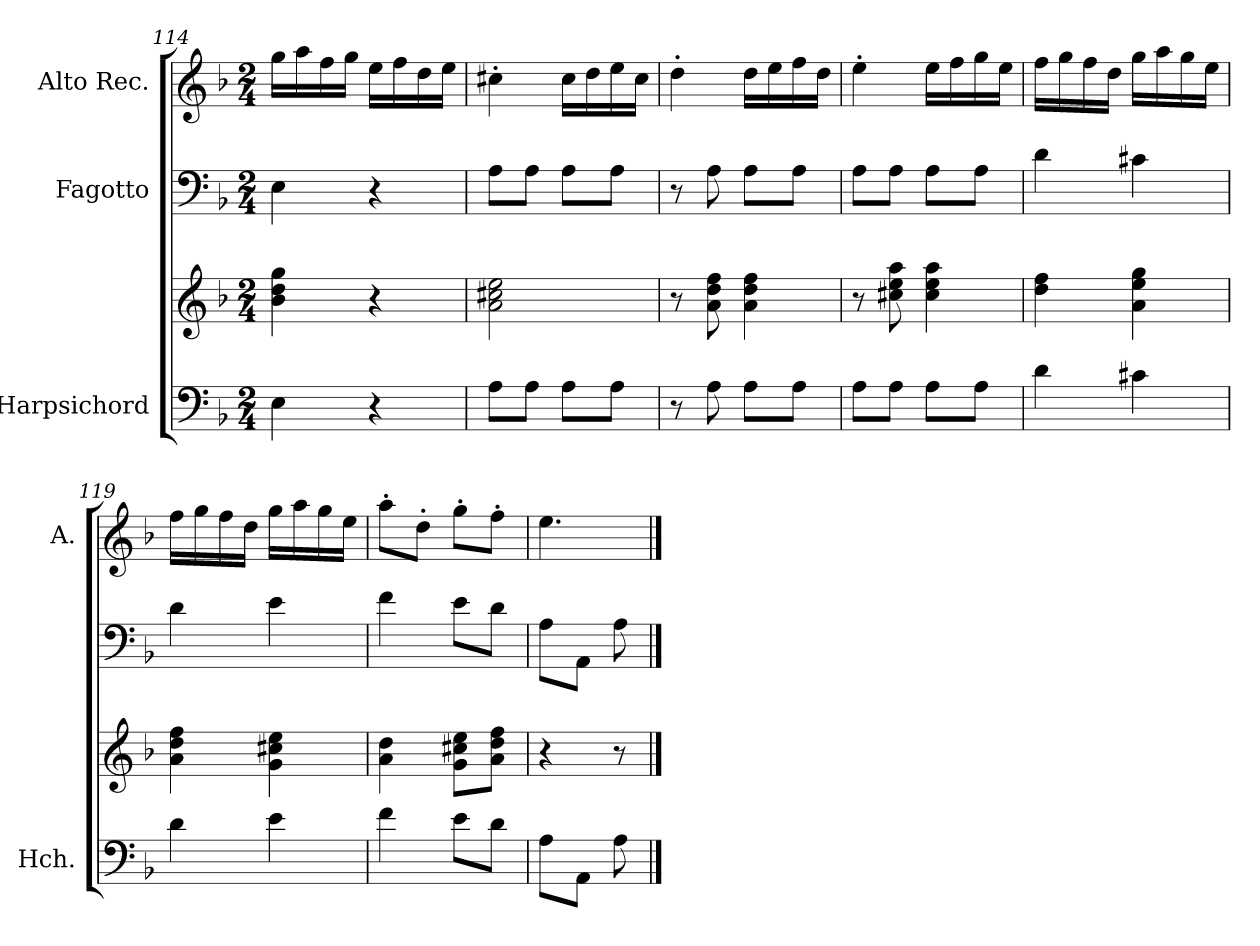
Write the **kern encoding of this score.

**kern	**kern	**kern	**kern
*part3	*part3	*part2	*part1
*staff4	*staff3	*staff2	*staff1
*I"Harpsichord	*	*I"Fagotto	*I"Alto Rec.
*I'Hch.	*	*	*I'A.
*clefF4	*clefG2	*clefF4	*clefG2
*k[b-]	*k[b-]	*k[b-]	*k[b-]
*M2/4	*M2/4	*M2/4	*M2/4
=114	=114	=114	=114
4E\	4b-\ 4dd\ 4gg\	4E\	16gg\LL
.	.	.	16aa\
.	.	.	16ff\
.	.	.	16gg\JJ
4r	4r	4r	16ee\LL
.	.	.	16ff\
.	.	.	16dd\
.	.	.	16ee\JJ
=115	=115	=115	=115
8A\L	2a\ 2cc#X\ 2ee\	8A\L	4cc#X'\
8A\J	.	8A\J	.
8A\L	.	8A\L	16cc#\LL
.	.	.	16dd\
8A\J	.	8A\J	16ee\
.	.	.	16cc#\JJ
=116	=116	=116	=116
8r	8r	8r	4dd'\
8A\	8a\ 8dd\ 8ff\	8A\	.
8A\L	4a\ 4dd\ 4ff\	8A\L	16dd\LL
.	.	.	16ee\
8A\J	.	8A\J	16ff\
.	.	.	16dd\JJ
=117	=117	=117	=117
8A\L	8r	8A\L	4ee'\
8A\J	8cc#X\ 8ee\ 8aa\	8A\J	.
8A\L	4cc#\ 4ee\ 4aa\	8A\L	16ee\LL
.	.	.	16ff\
8A\J	.	8A\J	16gg\
.	.	.	16ee\JJ
!!LO:LB:g=z
=118	=118	=118	=118
4d\	4dd\ 4ff\	4d\	16ff\LL
.	.	.	16gg\
.	.	.	16ff\
.	.	.	16dd\JJ
4c#X\	4a\ 4ee\ 4gg\	4c#X\	16gg\LL
.	.	.	16aa\
.	.	.	16gg\
.	.	.	16ee\JJ
=119	=119	=119	=119
4d\	4a\ 4dd\ 4ff\	4d\	16ff\LL
.	.	.	16gg\
.	.	.	16ff\
.	.	.	16dd\JJ
4e\	4g\ 4cc#X\ 4ee\	4e\	16gg\LL
.	.	.	16aa\
.	.	.	16gg\
.	.	.	16ee\JJ
=120	=120	=120	=120
4f\	4a\ 4dd\	4f\	8aa'\L
.	.	.	8dd'\J
8e\L	8g\ 8cc#X\ 8ee\L	8e\L	8gg'\L
8d\J	8a\ 8dd\ 8ff\J	8d\J	8ff'\J
=121	=121	=121	=121
8A\L	4r	8A\L	4.ee\
8AA\J	.	8AA\J	.
8A\	8r	8A\	.
==	==	==	==
*-	*-	*-	*-
